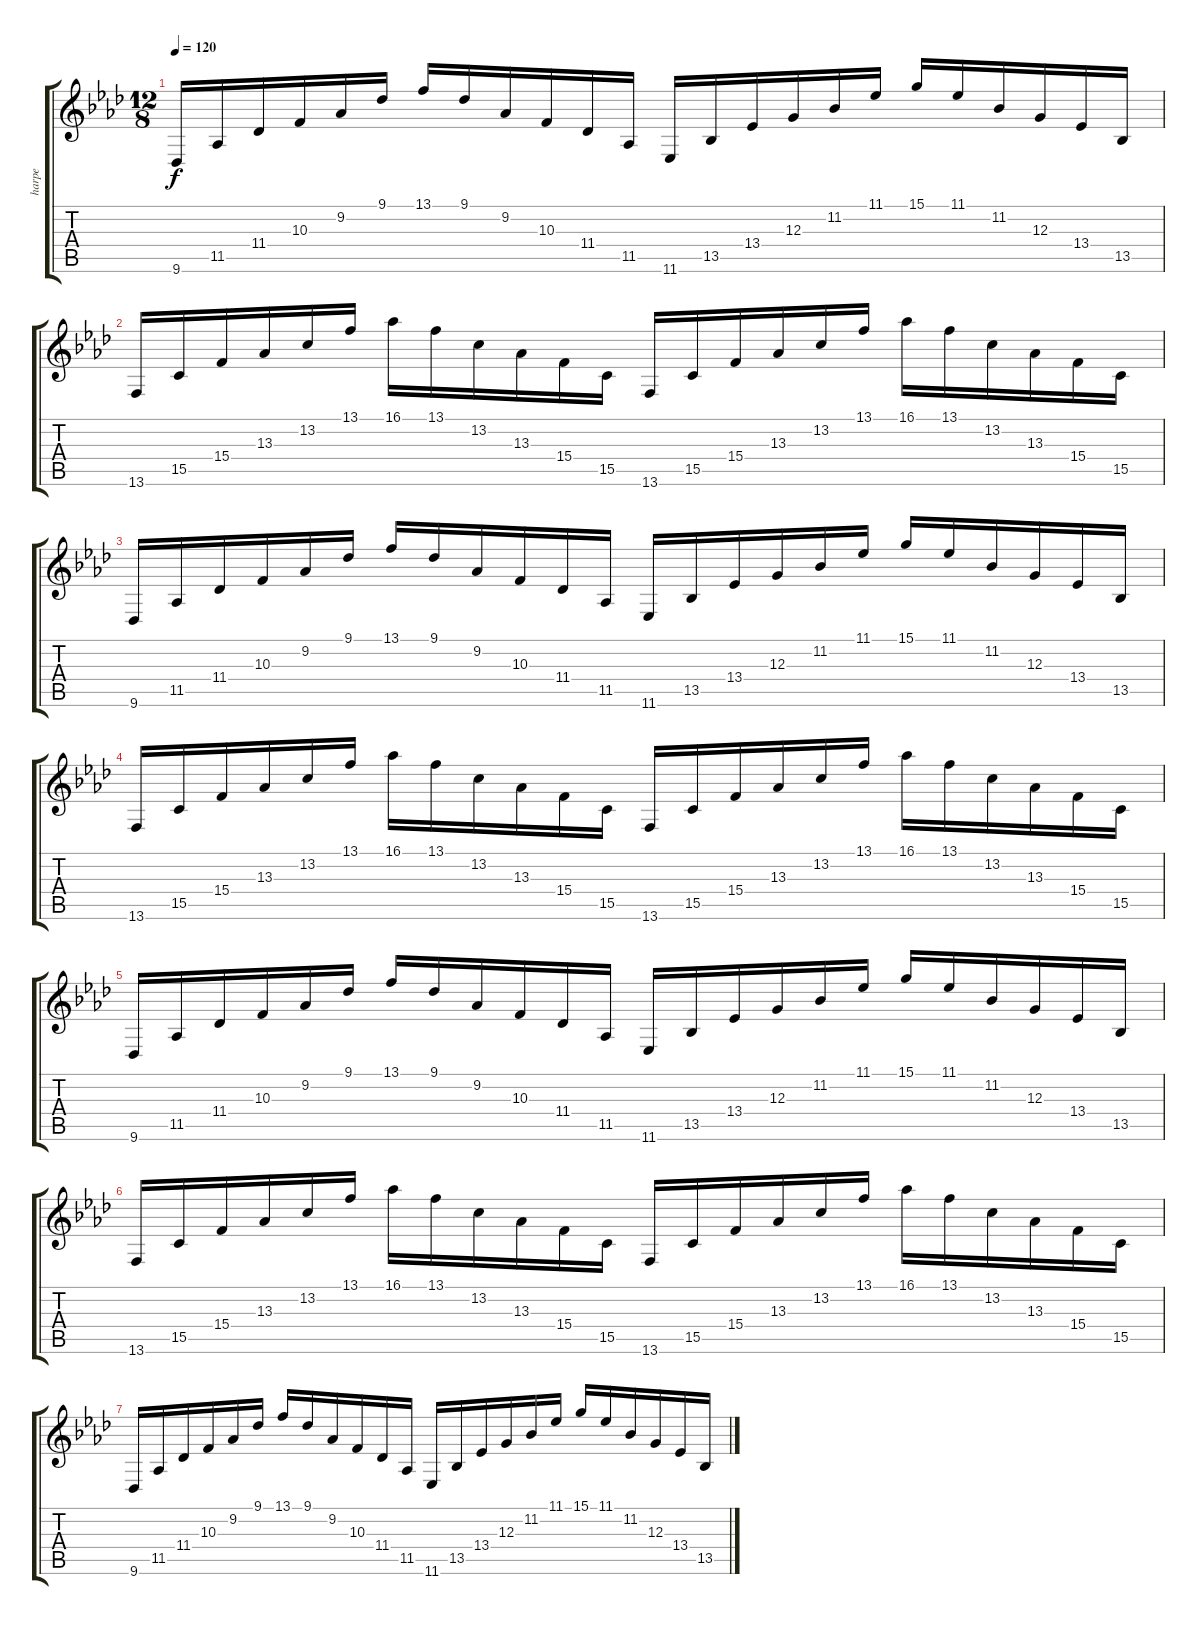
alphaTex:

\track ("harpe" "harpe") {instrument orchestralharp}
\staff {score tabs}
\tuning (E4 B3 G3 D3 A2 E2) {hide}
\ts (12 8)
\tempo 120
\clef g2
\ks fminor
9.6.16{dy f} 11.5.16 11.4.16 10.3.16 9.2.16 9.1.16 13.1.16 9.1.16 9.2.16 10.3.16 11.4.16 11.5.16 11.6.16 13.5.16 13.4.16 12.3.16 11.2.16 11.1.16 15.1.16 11.1.16 11.2.16 12.3.16 13.4.16 13.5.16 |
13.6.16 15.5.16 15.4.16 13.3.16 13.2.16 13.1.16 16.1.16 13.1.16 13.2.16 13.3.16 15.4.16 15.5.16 13.6.16 15.5.16 15.4.16 13.3.16 13.2.16 13.1.16 16.1.16 13.1.16 13.2.16 13.3.16 15.4.16 15.5.16 |
9.6.16 11.5.16 11.4.16 10.3.16 9.2.16 9.1.16 13.1.16 9.1.16 9.2.16 10.3.16 11.4.16 11.5.16 11.6.16 13.5.16 13.4.16 12.3.16 11.2.16 11.1.16 15.1.16 11.1.16 11.2.16 12.3.16 13.4.16 13.5.16 |
13.6.16 15.5.16 15.4.16 13.3.16 13.2.16 13.1.16 16.1.16 13.1.16 13.2.16 13.3.16 15.4.16 15.5.16 13.6.16 15.5.16 15.4.16 13.3.16 13.2.16 13.1.16 16.1.16 13.1.16 13.2.16 13.3.16 15.4.16 15.5.16 |
9.6.16 11.5.16 11.4.16 10.3.16 9.2.16 9.1.16 13.1.16 9.1.16 9.2.16 10.3.16 11.4.16 11.5.16 11.6.16 13.5.16 13.4.16 12.3.16 11.2.16 11.1.16 15.1.16 11.1.16 11.2.16 12.3.16 13.4.16 13.5.16 |
13.6.16 15.5.16 15.4.16 13.3.16 13.2.16 13.1.16 16.1.16 13.1.16 13.2.16 13.3.16 15.4.16 15.5.16 13.6.16 15.5.16 15.4.16 13.3.16 13.2.16 13.1.16 16.1.16 13.1.16 13.2.16 13.3.16 15.4.16 15.5.16 |
9.6.16 11.5.16 11.4.16 10.3.16 9.2.16 9.1.16 13.1.16 9.1.16 9.2.16 10.3.16 11.4.16 11.5.16 11.6.16 13.5.16 13.4.16 12.3.16 11.2.16 11.1.16 15.1.16 11.1.16 11.2.16 12.3.16 13.4.16 13.5.16
